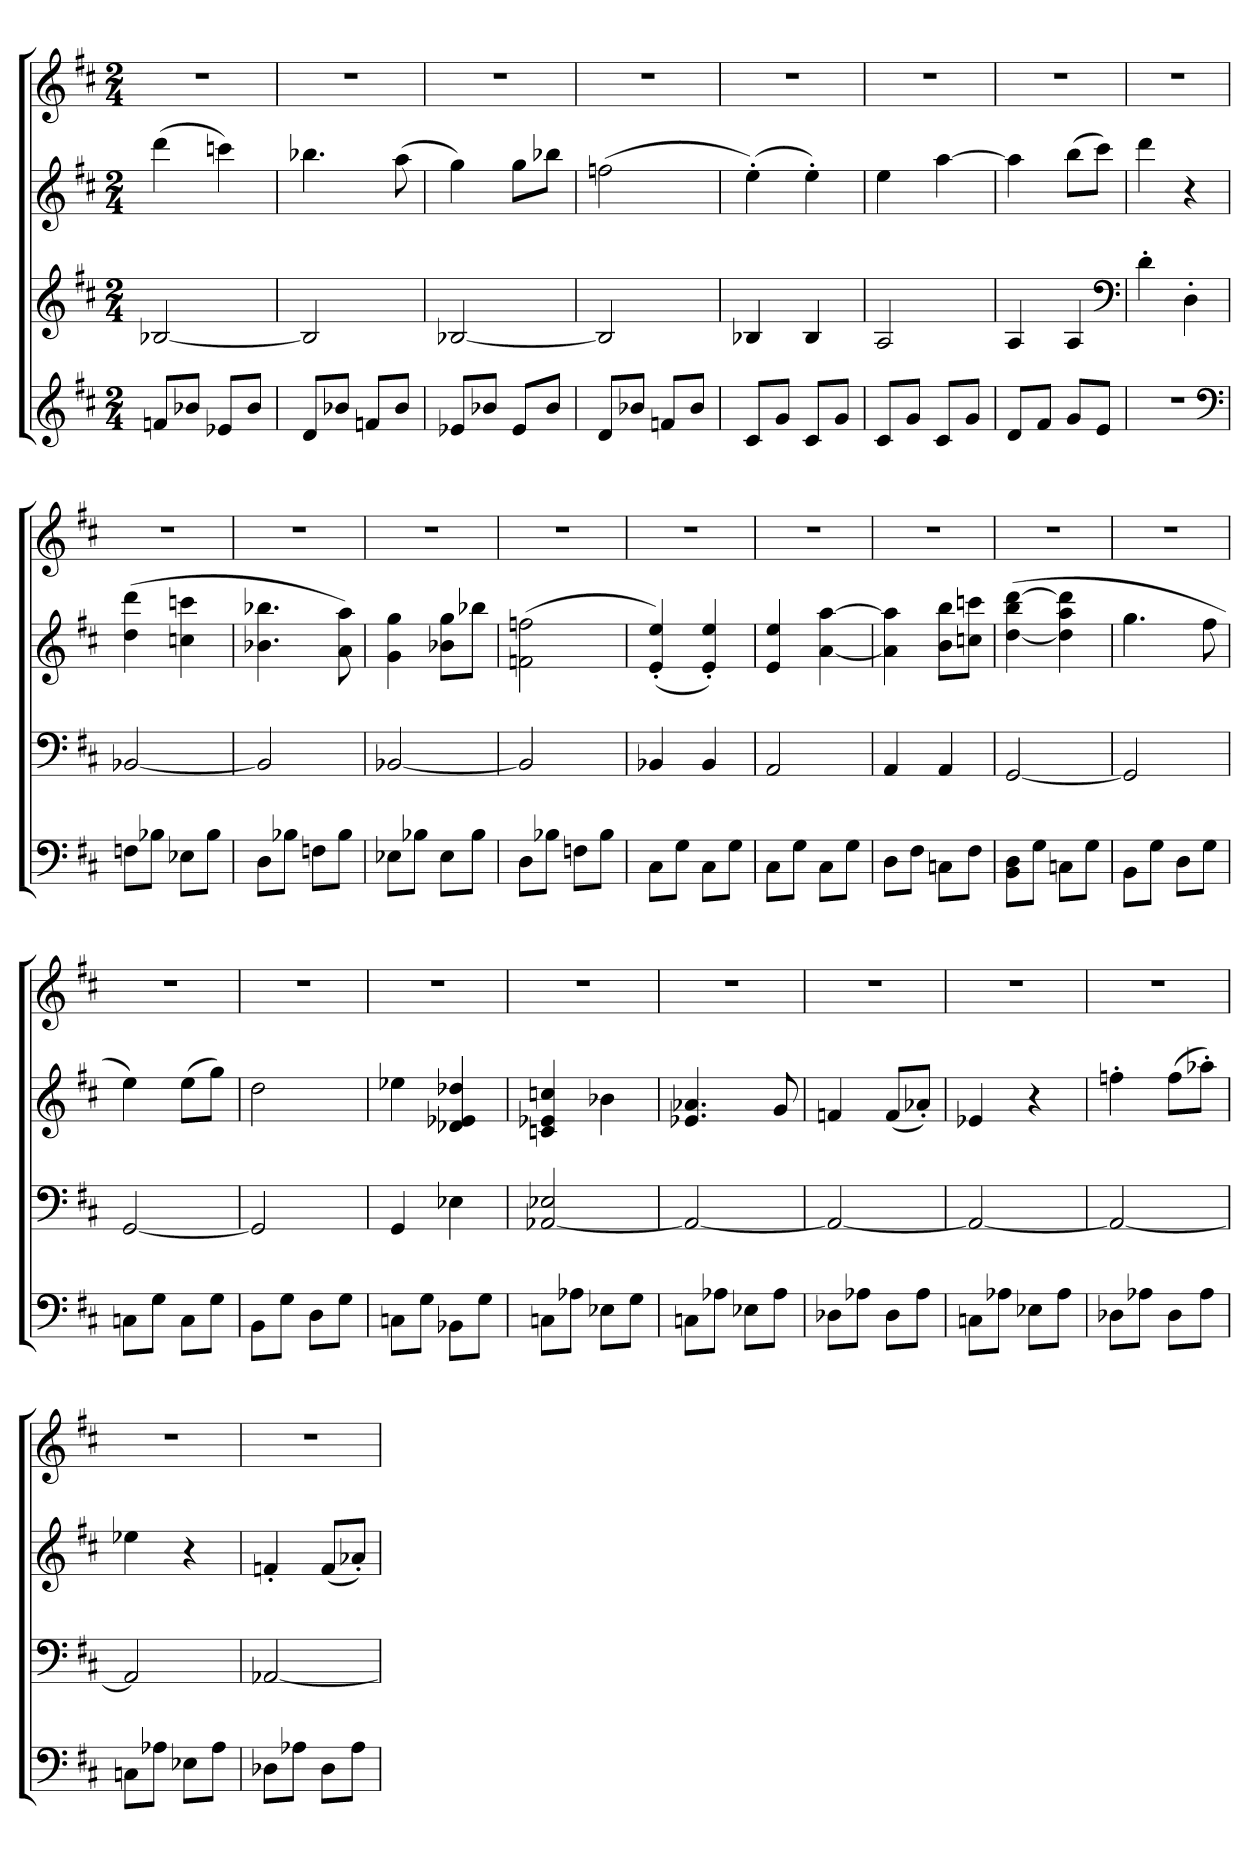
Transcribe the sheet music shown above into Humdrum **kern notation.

**kern	**kern	**kern	**kern
*part4	*part3	*part2	*part1
*staff4	*staff3	*staff2	*staff1
*clefG2	*clefG2	*clefG2	*clefG2
*k[f#c#]	*k[f#c#]	*k[f#c#]	*k[f#c#]
*D:	*D:	*D:	*D:
*M2/4	*M2/4	*M2/4	*M2/4
=	=	=	=
8fnL	[2B-X	(4ddd	2r
8b-XJ	.	.	.
8e-XL	.	4cccn)	.
8b-J	.	.	.
=	=	=	=
8dL	2B-]	4.bb-X	2r
8b-XJ	.	.	.
8fnL	.	.	.
8b-J	.	(8aa	.
=	=	=	=
8e-XL	[2B-X	4gg)	2r
8b-XJ	.	.	.
8e-L	.	8ggL	.
8b-J	.	8bb-XJ	.
=	=	=	=
8dL	2B-]	(2ffn	2r
8b-XJ	.	.	.
8fnL	.	.	.
8b-J	.	.	.
=	=	=	=
8c#L	4B-X	(4ee')	2r
8gJ	.	.	.
8c#L	4B-	4ee')	.
8gJ	.	.	.
=	=	=	=
8c#L	2A	4ee	2r
8gJ	.	.	.
8c#L	.	[4aa	.
8gJ	.	.	.
=	=	=	=
8dL	4A	4aa]	2r
8f#J	.	.	.
8gL	4A	(8bbL	.
8eJ	.	8ccc#J)	.
*	*clefF4	*	*
=	=	=	=
2r	4d'	4ddd	2r
.	4D'	4r	.
*clefF4	*	*	*
=	=	=	=
8FnL	[2BB-X	(4dd 4ddd	2r
8B-XJ	.	.	.
8E-XL	.	4ccn 4cccn	.
8B-J	.	.	.
=	=	=	=
8DL	2BB-]	4.b-X 4.bb-X	2r
8B-XJ	.	.	.
8FnL	.	.	.
8B-J	.	8a 8aa)	.
=	=	=	=
8E-XL	[2BB-X	4g 4gg	2r
8B-XJ	.	.	.
8E-L	.	8b-X 8ggL	.
8B-J	.	8bb-XJ	.
=	=	=	=
8DL	2BB-]	(2fn 2ffn	2r
8B-XJ	.	.	.
8FnL	.	.	.
8B-J	.	.	.
=	=	=	=
8C#L	4BB-X	(4e' 4ee')	2r
8GJ	.	.	.
8C#L	4BB-	4e' 4ee')	.
8GJ	.	.	.
=	=	=	=
8C#L	2AA	4e 4ee	2r
8GJ	.	.	.
8C#L	.	[4a [4aa	.
8GJ	.	.	.
=	=	=	=
8DL	4AA	4a] 4aa]	2r
8F#J	.	.	.
8CnL	4AA	8b 8bbL	.
8F#J	.	8ccn 8cccnJ	.
=	=	=	=
8BB 8DL	[2GG	([4dd 4bb [4ddd	2r
8GJ	.	.	.
8CnL	.	4dd] 4aa 4ddd]	.
8GJ	.	.	.
=	=	=	=
8BBL	2GG]	4.gg	2r
8GJ	.	.	.
8DL	.	.	.
8GJ	.	8ff#	.
=	=	=	=
8CnL	[2GG	4ee)	2r
8GJ	.	.	.
8CL	.	(8eeL	.
8GJ	.	8ggJ)	.
=	=	=	=
8BBL	2GG]	2dd	2r
8GJ	.	.	.
8DL	.	.	.
8GJ	.	.	.
=	=	=	=
8CnL	4GG	4ee-X	2r
8GJ	.	.	.
8BB-XL	4E-X	4d-X 4e-X 4dd-X	.
8GJ	.	.	.
=	=	=	=
8CnL	[2AA-X 2E-X	4cn 4e-X 4ccn	2r
8A-XJ	.	.	.
8E-XL	.	4b-X	.
8GJ	.	.	.
=	=	=	=
8CnL	2AA-_	4.e-X 4.a-X	2r
8A-XJ	.	.	.
8E-XL	.	.	.
8A-J	.	8g	.
=	=	=	=
8D-XL	2AA-_	4fn	2r
8A-XJ	.	.	.
8D-L	.	(8fL	.
8A-J	.	8a-X'J)	.
=	=	=	=
8CnL	2AA-_	4e-X	2r
8A-XJ	.	.	.
8E-XL	.	4r	.
8A-J	.	.	.
=	=	=	=
8D-XL	2AA-_	4ffn'	2r
8A-XJ	.	.	.
8D-L	.	(8ffL	.
8A-J	.	8aa-X'J)	.
=	=	=	=
8CnL	2AA-]	4ee-X	2r
8A-XJ	.	.	.
8E-XL	.	4r	.
8A-J	.	.	.
=	=	=	=
8D-XL	[2AA-X	4fn'	2r
8A-XJ	.	.	.
8D-L	.	(8fL	.
8A-J	.	8a-X'J)	.
=	=	=	=
*-	*-	*-	*-
